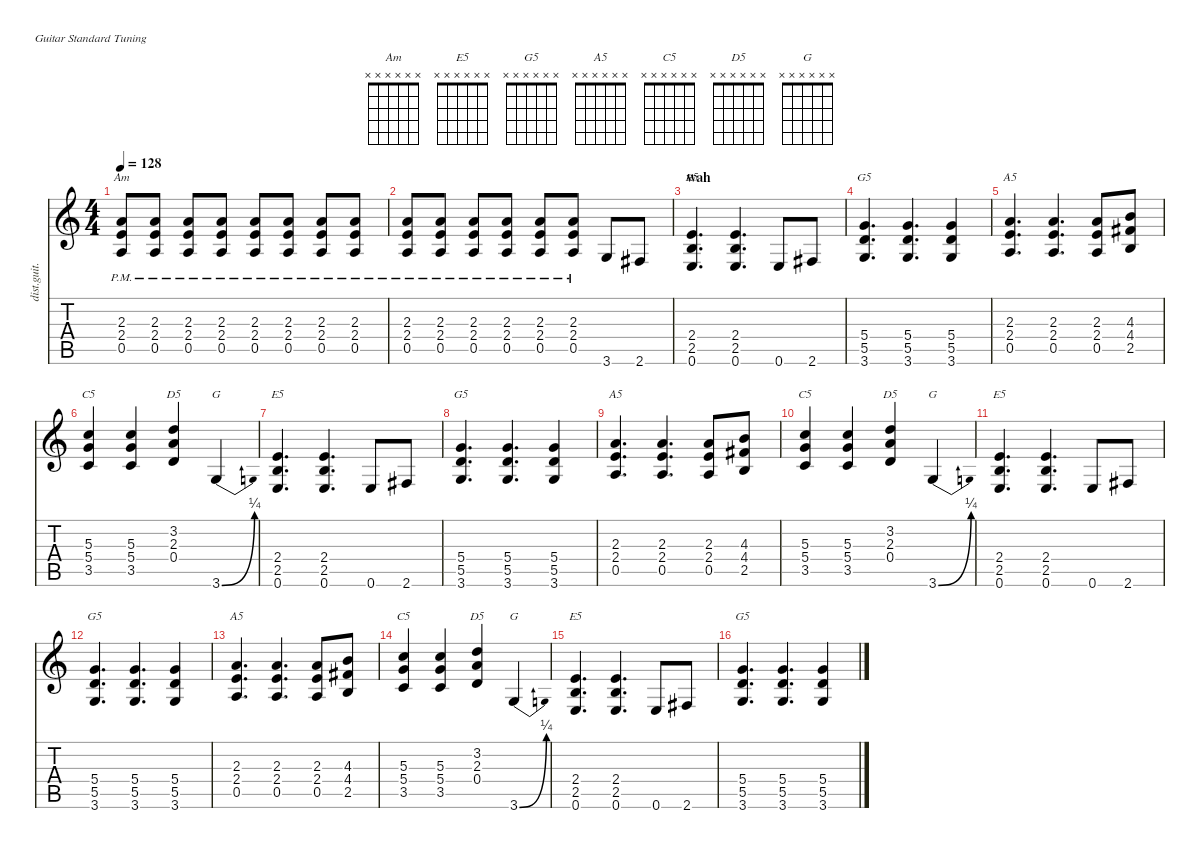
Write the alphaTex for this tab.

\defaultSystemsLayout 4
\hideDynamics
\bracketExtendMode nobrackets
\otherSystemsTrackNameOrientation horizontal
\track ("Guitar 2 (Izzy)" "dist.guit.") {instrument distortionguitar}
\staff {score tabs}
\tuning (E4 B3 G3 D3 A2 E2)
\chord ("Am" x x x x x x)
\chord ("E5" x x x x x x)
\chord ("G5" x x x x x x)
\chord ("A5" x x x x x x)
\chord ("C5" x x x x x x)
\chord ("D5" x x x x x x)
\chord ("G" x x x x x x)
\ts (4 4)
\tempo 128
\clef g2
\ks c
(2.3{pm} 2.4{pm} 0.5{pm}).8{ch "Am" dy f} (2.3{pm} 2.4{pm} 0.5{pm}).8 (2.3{pm} 2.4{pm} 0.5{pm}).8 (2.3{pm} 2.4{pm} 0.5{pm}).8 (2.3{pm} 2.4{pm} 0.5{pm}).8 (2.3{pm} 2.4{pm} 0.5{pm}).8 (2.3{pm} 2.4{pm} 0.5{pm}).8 (2.3{pm} 2.4{pm} 0.5{pm}).8 |
(2.3{pm} 2.4{pm} 0.5).8 (2.3{pm} 2.4{pm} 0.5).8 (2.3{pm} 2.4{pm} 0.5).8 (2.3{pm} 2.4{pm} 0.5).8 (2.3{pm} 2.4{pm} 0.5).8 (2.3{pm} 2.4{pm} 0.5).8 3.6.8 2.6{acc #}.8 |
\section ("" "wah")
(2.4 2.5 0.6).4{d ch "E5"} (2.4 2.5 0.6).4{d} 0.6.8 2.6{acc #}.8 |
(5.4 5.5 3.6).4{d ch "G5"} (5.4 5.5 3.6).4{d} (5.4 5.5 3.6).4 |
(2.3 2.4 0.5).4{d ch "A5"} (2.3 2.4 0.5).4{d} (2.3 2.4 0.5).8 (4.3 4.4{acc #} 2.5).8 |
(5.3 5.4 3.5).4{ch "C5"} (5.3 5.4 3.5).4 (3.2 2.3 0.4).4{ch "D5"} 3.6{be (bend 0 0 30 1)}.4{ch "G"} |
(2.4 2.5 0.6).4{d ch "E5"} (2.4 2.5 0.6).4{d} 0.6.8 2.6{acc #}.8 |
(5.4 5.5 3.6).4{d ch "G5"} (5.4 5.5 3.6).4{d} (5.4 5.5 3.6).4 |
(2.3 2.4 0.5).4{d ch "A5"} (2.3 2.4 0.5).4{d} (2.3 2.4 0.5).8 (4.3 4.4{acc #} 2.5).8 |
(5.3 5.4 3.5).4{ch "C5"} (5.3 5.4 3.5).4 (3.2 2.3 0.4).4{ch "D5"} 3.6{be (bend 0 0 30 1)}.4{ch "G"} |
(2.4 2.5 0.6).4{d ch "E5"} (2.4 2.5 0.6).4{d} 0.6.8 2.6{acc #}.8 |
(5.4 5.5 3.6).4{d ch "G5"} (5.4 5.5 3.6).4{d} (5.4 5.5 3.6).4 |
(2.3 2.4 0.5).4{d ch "A5"} (2.3 2.4 0.5).4{d} (2.3 2.4 0.5).8 (4.3 4.4{acc #} 2.5).8 |
(5.3 5.4 3.5).4{ch "C5"} (5.3 5.4 3.5).4 (3.2 2.3 0.4).4{ch "D5"} 3.6{be (bend 0 0 30 1)}.4{ch "G"} |
(2.4 2.5 0.6).4{d ch "E5"} (2.4 2.5 0.6).4{d} 0.6.8 2.6{acc #}.8 |
(5.4 5.5 3.6).4{d ch "G5"} (5.4 5.5 3.6).4{d} (5.4 5.5 3.6).4
